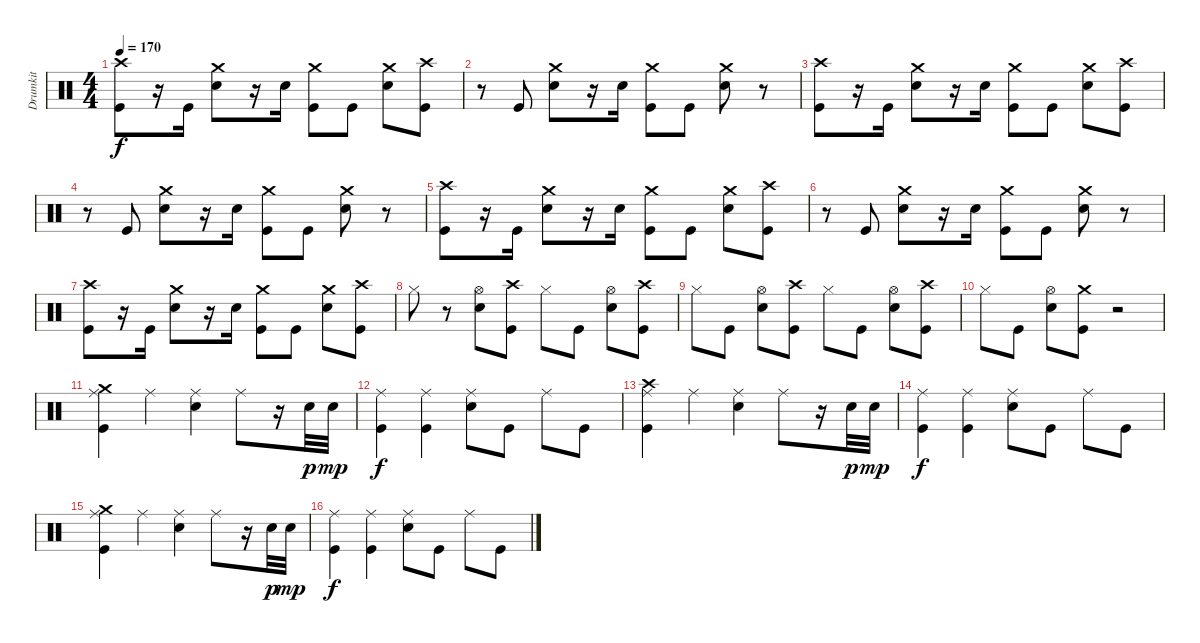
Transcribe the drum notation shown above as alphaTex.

\track ("Drumkit" "Drumkit") {instrument percussion}
\staff {score}
\articulation defaults
\ts (4 4)
\tempo 170
\clef neutral
\ks c
("Crash high (hit)" "Kick (hit)").8{dy f} r.16 "Kick (hit)".16 ("Crash medium (hit)" "Snare (hit) 2").8 r.16 "Snare (hit) 2".16 ("Crash medium (hit)" "Kick (hit)").8 "Kick (hit)".8 ("Crash medium (hit)" "Snare (hit) 2").8 ("Crash high (hit)" "Kick (hit)").8 |
r.8 "Kick (hit)".8 ("Crash medium (hit)" "Snare (hit) 2").8 r.16 "Snare (hit) 2".16 ("Crash medium (hit)" "Kick (hit)").8 "Kick (hit)".8 ("Crash medium (hit)" "Snare (hit) 2").8 r.8 |
("Crash high (hit)" "Kick (hit)").8 r.16 "Kick (hit)".16 ("Crash medium (hit)" "Snare (hit) 2").8 r.16 "Snare (hit) 2".16 ("Crash medium (hit)" "Kick (hit)").8 "Kick (hit)".8 ("Crash medium (hit)" "Snare (hit) 2").8 ("Crash high (hit)" "Kick (hit)").8 |
r.8 "Kick (hit)".8 ("Crash medium (hit)" "Snare (hit) 2").8 r.16 "Snare (hit) 2".16 ("Crash medium (hit)" "Kick (hit)").8 "Kick (hit)".8 ("Crash medium (hit)" "Snare (hit) 2").8 r.8 |
("Crash high (hit)" "Kick (hit)").8 r.16 "Kick (hit)".16 ("Crash medium (hit)" "Snare (hit) 2").8 r.16 "Snare (hit) 2".16 ("Crash medium (hit)" "Kick (hit)").8 "Kick (hit)".8 ("Crash medium (hit)" "Snare (hit) 2").8 ("Crash high (hit)" "Kick (hit)").8 |
r.8 "Kick (hit)".8 ("Crash medium (hit)" "Snare (hit) 2").8 r.16 "Snare (hit) 2".16 ("Crash medium (hit)" "Kick (hit)").8 "Kick (hit)".8 ("Crash medium (hit)" "Snare (hit) 2").8 r.8 |
("Crash high (hit)" "Kick (hit)").8 r.16 "Kick (hit)".16 ("Crash medium (hit)" "Snare (hit) 2").8 r.16 "Snare (hit) 2".16 ("Crash medium (hit)" "Kick (hit)").8 "Kick (hit)".8 ("Crash medium (hit)" "Snare (hit) 2").8 ("Crash high (hit)" "Kick (hit)").8 |
"Hi-Hat (closed)".8 r.8 ("Hi-Hat (open)" "Snare (hit) 2").8 ("Crash high (hit)" "Kick (hit)").8 "Hi-Hat (closed)".8 "Kick (hit)".8 ("Hi-Hat (open)" "Snare (hit) 2").8 ("Crash high (hit)" "Kick (hit)").8 |
"Hi-Hat (closed)".8 "Kick (hit)".8 ("Hi-Hat (open)" "Snare (hit) 2").8 ("Crash high (hit)" "Kick (hit)").8 "Hi-Hat (closed)".8 "Kick (hit)".8 ("Hi-Hat (open)" "Snare (hit) 2").8 ("Crash high (hit)" "Kick (hit)").8 |
"Hi-Hat (closed)".8 "Kick (hit)".8 ("Hi-Hat (open)" "Snare (hit) 2").8 ("Crash medium (hit)" "Kick (hit)").8 r.2 |
("Crash medium (hit)" "Ride (middle)" "Kick (hit)").4 "Ride (middle)".4 ("Ride (middle)" "Snare (hit) 2").4 "Ride (middle)".8 r.16 "Snare (hit) 2".32{dy p} "Snare (hit) 2".32{dy mp} |
("Ride (middle)" "Kick (hit)").4{dy f} ("Ride (middle)" "Kick (hit)").4 ("Ride (middle)" "Snare (hit) 2").8 "Kick (hit)".8 "Ride (middle)".8 "Kick (hit)".8 |
("Crash high (hit)" "Ride (middle)" "Kick (hit)").4 "Ride (middle)".4 ("Ride (middle)" "Snare (hit) 2").4 "Ride (middle)".8 r.16 "Snare (hit) 2".32{dy p} "Snare (hit) 2".32{dy mp} |
("Ride (middle)" "Kick (hit)").4{dy f} ("Ride (middle)" "Kick (hit)").4 ("Ride (middle)" "Snare (hit) 2").8 "Kick (hit)".8 "Ride (middle)".8 "Kick (hit)".8 |
("Crash medium (hit)" "Ride (middle)" "Kick (hit)").4 "Ride (middle)".4 ("Ride (middle)" "Snare (hit) 2").4 "Ride (middle)".8 r.16 "Snare (hit) 2".32{dy p} "Snare (hit) 2".32{dy mp} |
("Ride (middle)" "Kick (hit)").4{dy f} ("Ride (middle)" "Kick (hit)").4 ("Ride (middle)" "Snare (hit) 2").8 "Kick (hit)".8 "Ride (middle)".8 "Kick (hit)".8
